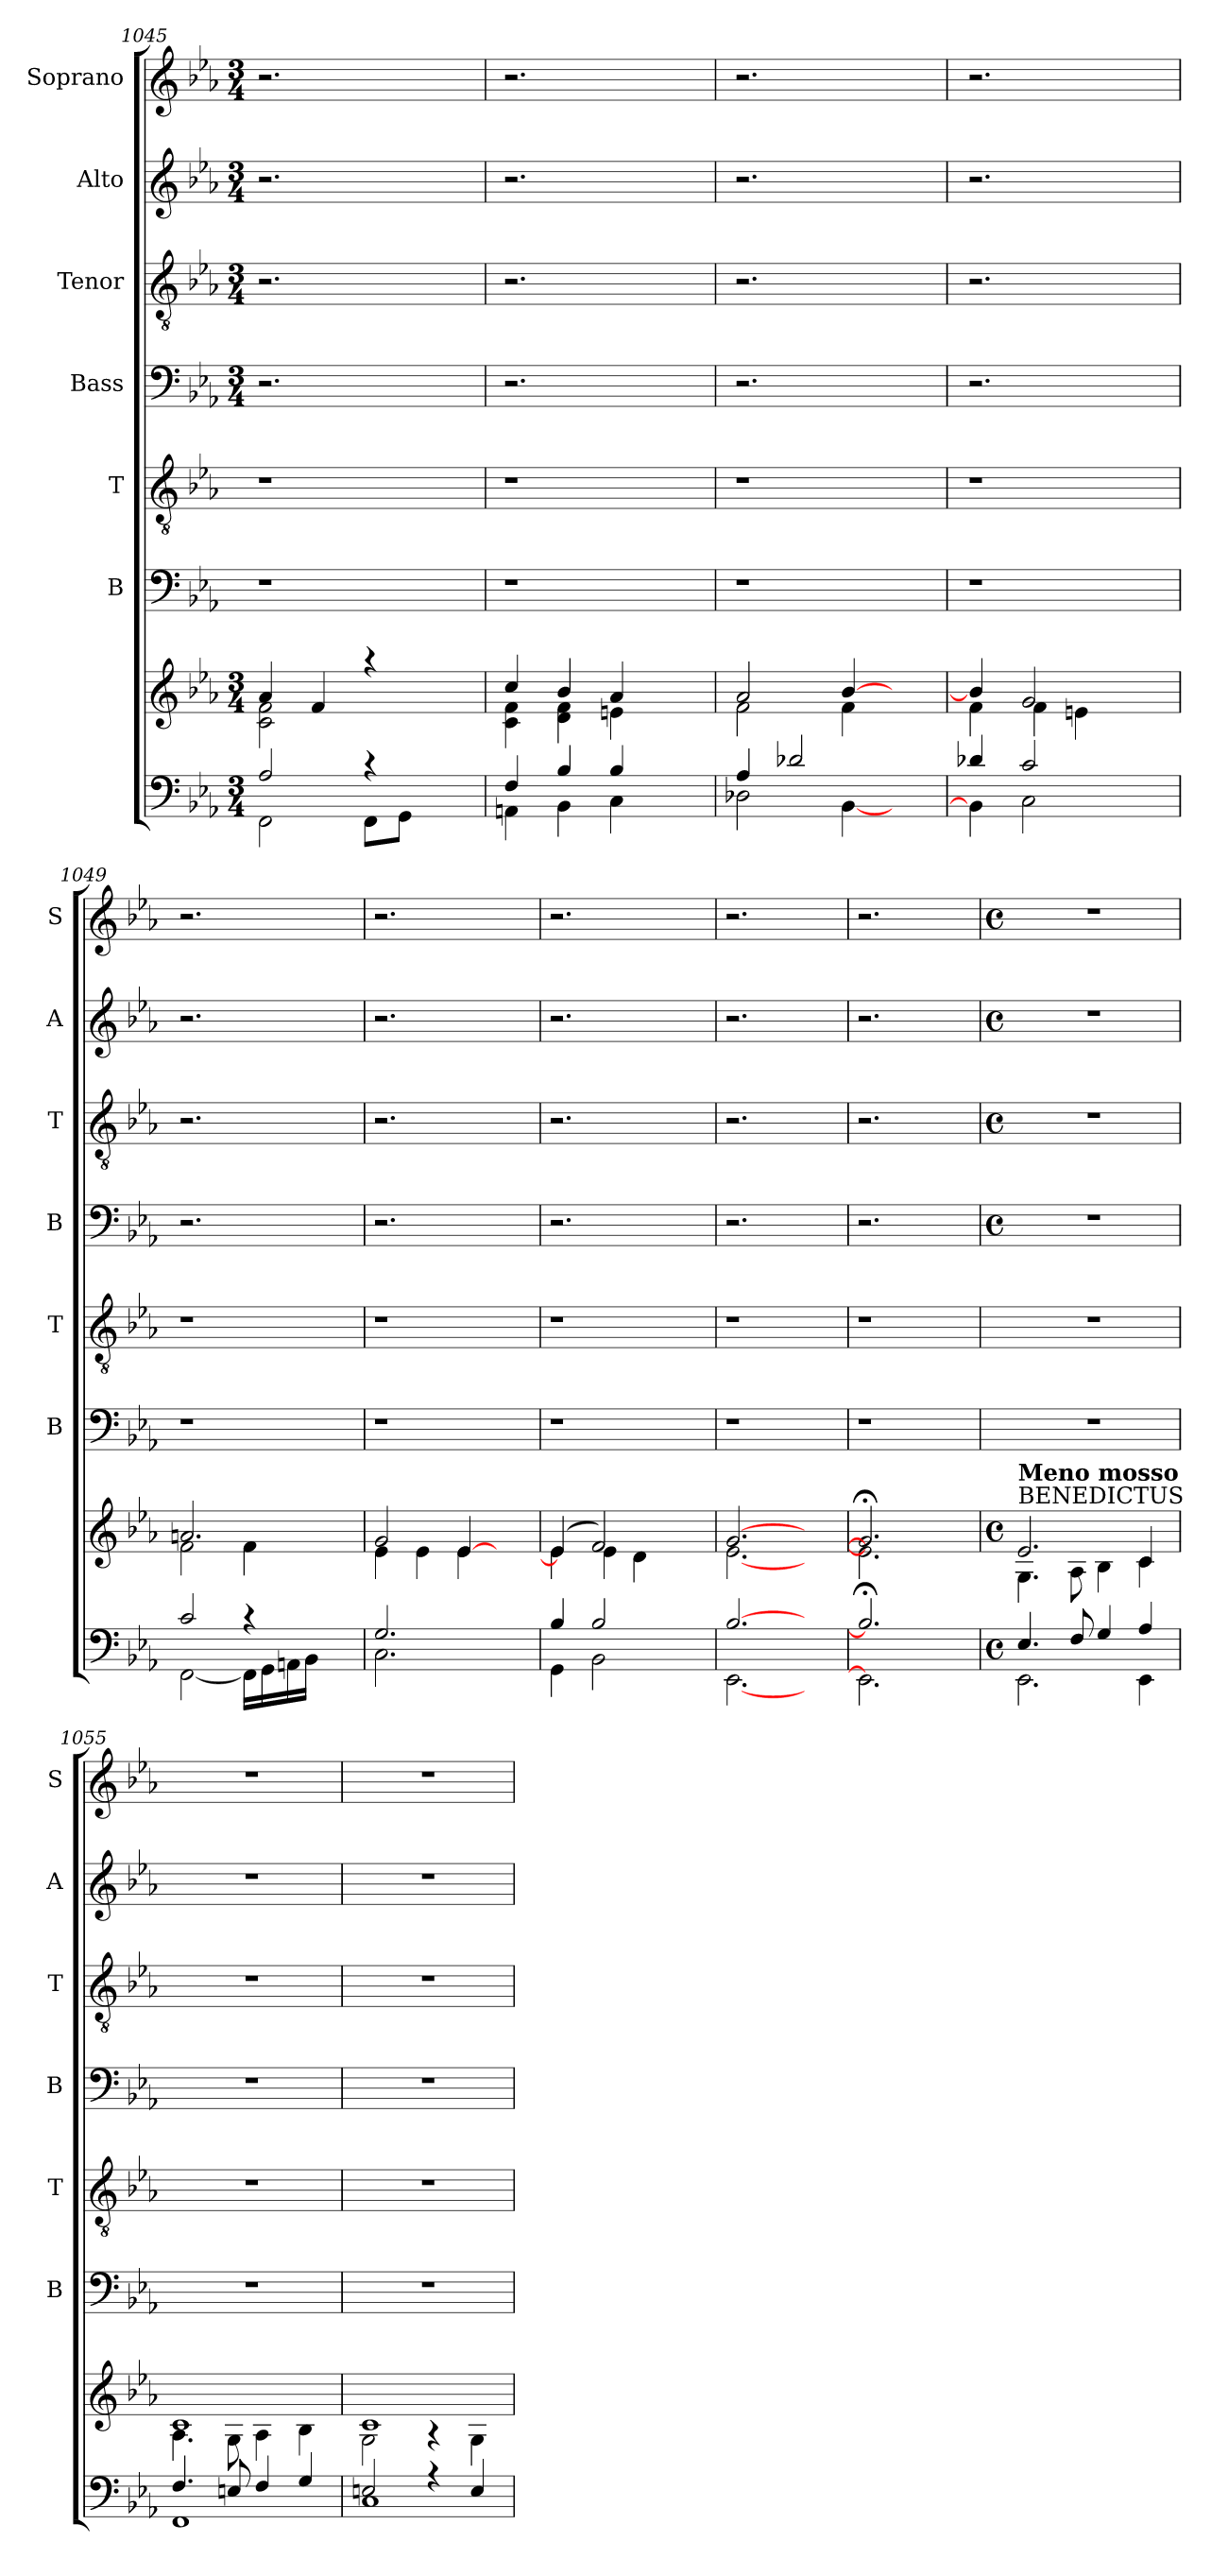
**kern	**kern	**kern	**kern	**kern	**kern	**kern	**kern
*part8	*part7	*part6	*part5	*part4	*part3	*part2	*part1
*staff8	*staff7	*staff6	*staff5	*staff4	*staff3	*staff2	*staff1
*	*	*I"B	*I"T	*I"Bass	*I"Tenor	*I"Alto	*I"Soprano
*	*	*I'B	*I'T	*I'B	*I'T	*I'A	*I'S
*clefF4	*clefG2	*clefF4	*clefGv2	*clefF4	*clefGv2	*clefG2	*clefG2
*k[b-e-a-]	*k[b-e-a-]	*k[b-e-a-]	*k[b-e-a-]	*k[b-e-a-]	*k[b-e-a-]	*k[b-e-a-]	*k[b-e-a-]
*E-:	*E-:	*E-:	*E-:	*E-:	*E-:	*E-:	*E-:
*M3/4	*M3/4	*	*	*M3/4	*M3/4	*M3/4	*M3/4
=1045	=1045	=1045	=1045	=1045	=1045	=1045	=1045
*^	*^	*	*	*	*	*	*
2A-/	2FF\	4a-/	2c\ 2f\	1r	1r	2.r	2.r	2.r	2.r
.	.	4f/	.	.	.	.	.	.	.
4rc	8FF\L	4raa	4ryy	.	.	.	.	.	.
.	8GG\J	.	.	.	.	.	.	.	.
4ryy	4ryy	4ryy	4ryy	.	.	4ryy	4ryy	4ryy	4ryy
=1046	=1046	=1046	=1046	=1046	=1046	=1046	=1046	=1046	=1046
4F/	4AAn\	4cc/	4c\ 4f\	1r	1r	2.r	2.r	2.r	2.r
4B-/	4BB-\	4b-/	4d\ 4f\	.	.	.	.	.	.
4B-/	4C\	4a-/	4en\	.	.	.	.	.	.
4ryy	4ryy	4ryy	4ryy	.	.	4ryy	4ryy	4ryy	4ryy
=1047	=1047	=1047	=1047	=1047	=1047	=1047	=1047	=1047	=1047
4A-/	2D-X\	2a-/	2f\	1r	1r	2.r	2.r	2.r	2.r
2d-X/	.	.	.	.	.	.	.	.	.
.	[<4BB-\	[<4b->/	4f\	.	.	.	.	.	.
4ryy	4ryy	4ryy	4ryy	.	.	4ryy	4ryy	4ryy	4ryy
!!LO:LB:g=z
=1048	=1048	=1048	=1048	=1048	=1048	=1048	=1048	=1048	=1048
4d-X/	4BB-\]	4b-/]	4f\	1r	1r	2.r	2.r	2.r	2.r
2c/	2C\	(2g/	4f\	.	.	.	.	.	.
.	.	.	4en\	.	.	.	.	.	.
4ryy	4ryy	4ryy	4ryy	.	.	4ryy	4ryy	4ryy	4ryy
=1049	=1049	=1049	=1049	=1049	=1049	=1049	=1049	=1049	=1049
2c/	[<2FF\	2.an/	2f\	1r	1r	2.r	2.r	2.r	2.r
4rc	16FF\LL]	.	4f\	.	.	.	.	.	.
.	16GG\	.	.	.	.	.	.	.	.
.	16AAn\	.	.	.	.	.	.	.	.
.	16BB-\JJ	.	.	.	.	.	.	.	.
4ryy	4ryy	4ryy	4ryy	.	.	4ryy	4ryy	4ryy	4ryy
=1050	=1050	=1050	=1050	=1050	=1050	=1050	=1050	=1050	=1050
2.G/	2.C\	2g/	4e-\	1r	1r	2.r	2.r	2.r	2.r
.	.	.	4e-\	.	.	.	.	.	.
.	.	[>4e-/	4e-\	.	.	.	.	.	.
4ryy	4ryy	4ryy	4ryy	.	.	4ryy	4ryy	4ryy	4ryy
=1051	=1051	=1051	=1051	=1051	=1051	=1051	=1051	=1051	=1051
4B-/	4GG\	(<4e-/]	4e-\	1r	1r	2.r	2.r	2.r	2.r
2B-/	2BB-\	2f/)	4e-\	.	.	.	.	.	.
.	.	.	4d\	.	.	.	.	.	.
4ryy	4ryy	4ryy	4ryy	.	.	4ryy	4ryy	4ryy	4ryy
=1052	=1052	=1052	=1052	=1052	=1052	=1052	=1052	=1052	=1052
[>2.B-/	[<2.EE-\	[>2.g/	[<2.e-\	1r	1r	2.r	2.r	2.r	2.r
4ryy	4ryy	4ryy	4ryy	.	.	4ryy	4ryy	4ryy	4ryy
=1053	=1053	=1053	=1053	=1053	=1053	=1053	=1053	=1053	=1053
2.B-;</]	2.EE-\]	2.g;</]	2.e-\]	1r	1r	2.r	2.r	2.r	2.r
4ryy	4ryy	4ryy	4ryy	.	.	4ryy	4ryy	4ryy	4ryy
!!LO:LB:g=z
=1054	=1054	=1054	=1054	=1054	=1054	=1054	=1054	=1054	=1054
*M4/4	*	*M4/4	*	*	*	*M4/4	*M4/4	*M4/4	*M4/4
*met(c)	*	*met(c)	*	*	*	*met(c)	*met(c)	*met(c)	*met(c)
!	!	!LO:TX:a:t=BENEDICTUS	!	!	!	!	!	!	!
!	!	!LO:TX:a:B:t=Meno mosso	!	!	!	!	!	!	!
4.E-/	2.EE-\	2.e-/	4.G\	1r	1r	1r	1r	1r	1r
8F/	.	.	8A-\	.	.	.	.	.	.
4G/	.	.	4B-\	.	.	.	.	.	.
4A-/	4EE-\	4c/	4c\	.	.	.	.	.	.
=1055	=1055	=1055	=1055	=1055	=1055	=1055	=1055	=1055	=1055
4.F/	1FF	1c	4.A-\	1r	1r	1r	1r	1r	1r
8En/	.	.	8G\	.	.	.	.	.	.
4F/	.	.	4A-\	.	.	.	.	.	.
4G/	.	.	4B-\	.	.	.	.	.	.
=1056	=1056	=1056	=1056	=1056	=1056	=1056	=1056	=1056	=1056
2En/	1C	1c	2G\	1r	1r	1r	1r	1r	1r
4rG	.	.	4rG	.	.	.	.	.	.
4E/	.	.	4G\	.	.	.	.	.	.
*v	*v	*	*	*	*	*	*	*	*
*	*v	*v	*	*	*	*	*	*
=	=	=	=	=	=	=	=
*-	*-	*-	*-	*-	*-	*-	*-
